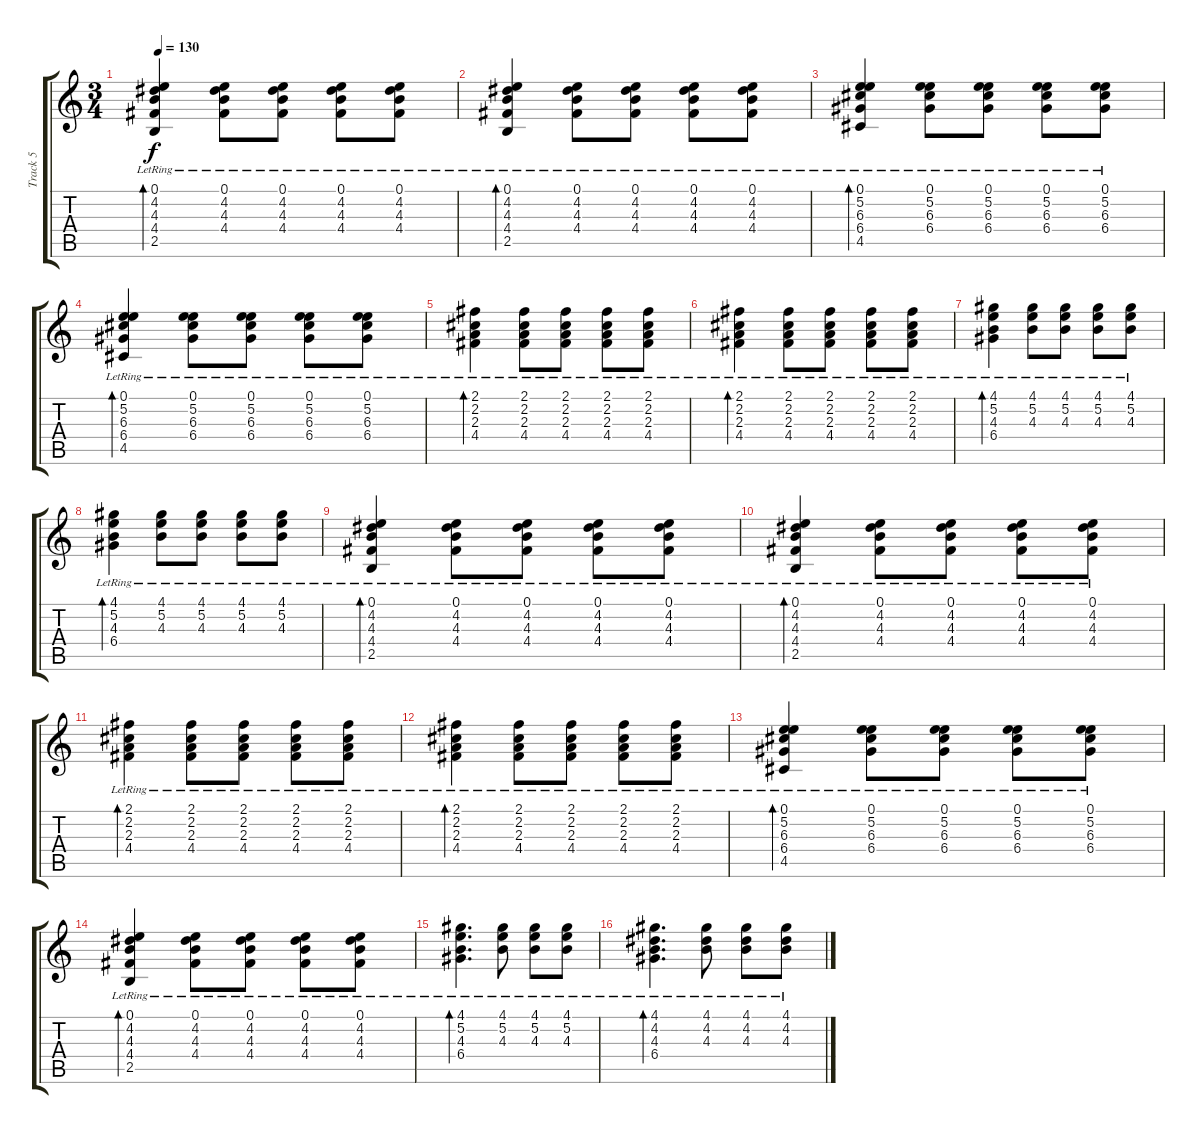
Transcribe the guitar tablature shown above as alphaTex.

\track ("Track 5" "Track 5") {instrument acousticguitarsteel}
\staff {score tabs}
\tuning (E4 B3 G3 D3 A2 E2) {hide}
\ts (3 4)
\tempo 130
\clef g2
\ks c
(0.1{lr} 4.2{lr} 4.3{lr} 4.4{lr} 2.5{lr}).4{bd 120 dy f} (0.1{lr} 4.2{lr} 4.3{lr} 4.4{lr}).8 (0.1{lr} 4.2{lr} 4.3{lr} 4.4{lr}).8 (0.1{lr} 4.2{lr} 4.3{lr} 4.4{lr}).8 (0.1{lr} 4.2{lr} 4.3{lr} 4.4{lr}).8 |
(0.1{lr} 4.2{lr} 4.3{lr} 4.4{lr} 2.5{lr}).4{bd 120} (0.1{lr} 4.2{lr} 4.3{lr} 4.4{lr}).8 (0.1{lr} 4.2{lr} 4.3{lr} 4.4{lr}).8 (0.1{lr} 4.2{lr} 4.3{lr} 4.4{lr}).8 (0.1{lr} 4.2{lr} 4.3{lr} 4.4{lr}).8 |
(0.1{lr} 5.2{lr} 6.3{lr} 6.4{lr} 4.5{lr}).4{bd 120} (0.1{lr} 5.2{lr} 6.3{lr} 6.4{lr}).8 (0.1{lr} 5.2{lr} 6.3{lr} 6.4{lr}).8 (0.1{lr} 5.2{lr} 6.3{lr} 6.4{lr}).8 (0.1{lr} 5.2{lr} 6.3{lr} 6.4{lr}).8 |
(0.1{lr} 5.2{lr} 6.3{lr} 6.4{lr} 4.5{lr}).4{bd 120} (0.1{lr} 5.2{lr} 6.3{lr} 6.4{lr}).8 (0.1{lr} 5.2{lr} 6.3{lr} 6.4{lr}).8 (0.1{lr} 5.2{lr} 6.3{lr} 6.4{lr}).8 (0.1{lr} 5.2{lr} 6.3{lr} 6.4{lr}).8 |
(2.1{lr} 2.2{lr} 2.3{lr} 4.4{lr}).4{bd 120} (2.1{lr} 2.2{lr} 2.3{lr} 4.4{lr}).8 (2.1{lr} 2.2{lr} 2.3{lr} 4.4{lr}).8 (2.1{lr} 2.2{lr} 2.3{lr} 4.4{lr}).8 (2.1{lr} 2.2{lr} 2.3{lr} 4.4{lr}).8 |
(2.1{lr} 2.2{lr} 2.3{lr} 4.4{lr}).4{bd 120} (2.1{lr} 2.2{lr} 2.3{lr} 4.4{lr}).8 (2.1{lr} 2.2{lr} 2.3{lr} 4.4{lr}).8 (2.1{lr} 2.2{lr} 2.3{lr} 4.4{lr}).8 (2.1{lr} 2.2{lr} 2.3{lr} 4.4{lr}).8 |
(4.1{lr} 5.2{lr} 4.3{lr} 6.4{lr}).4{bd 120} (4.1{lr} 5.2{lr} 4.3{lr}).8 (4.1{lr} 5.2{lr} 4.3{lr}).8 (4.1{lr} 5.2{lr} 4.3{lr}).8 (4.1{lr} 5.2{lr} 4.3{lr}).8 |
(4.1{lr} 5.2{lr} 4.3{lr} 6.4{lr}).4{bd 120} (4.1{lr} 5.2{lr} 4.3{lr}).8 (4.1{lr} 5.2{lr} 4.3{lr}).8 (4.1{lr} 5.2{lr} 4.3{lr}).8 (4.1{lr} 5.2{lr} 4.3{lr}).8 |
(0.1{lr} 4.2{lr} 4.3{lr} 4.4{lr} 2.5{lr}).4{bd 120} (0.1{lr} 4.2{lr} 4.3{lr} 4.4{lr}).8 (0.1{lr} 4.2{lr} 4.3{lr} 4.4{lr}).8 (0.1{lr} 4.2{lr} 4.3{lr} 4.4{lr}).8 (0.1{lr} 4.2{lr} 4.3{lr} 4.4{lr}).8 |
(0.1{lr} 4.2{lr} 4.3{lr} 4.4{lr} 2.5{lr}).4{bd 120} (0.1{lr} 4.2{lr} 4.3{lr} 4.4{lr}).8 (0.1{lr} 4.2{lr} 4.3{lr} 4.4{lr}).8 (0.1{lr} 4.2{lr} 4.3{lr} 4.4{lr}).8 (0.1{lr} 4.2{lr} 4.3{lr} 4.4{lr}).8 |
(2.1{lr} 2.2{lr} 2.3{lr} 4.4{lr}).4{bd 120} (2.1{lr} 2.2{lr} 2.3{lr} 4.4{lr}).8 (2.1{lr} 2.2{lr} 2.3{lr} 4.4{lr}).8 (2.1{lr} 2.2{lr} 2.3{lr} 4.4{lr}).8 (2.1{lr} 2.2{lr} 2.3{lr} 4.4{lr}).8 |
(2.1{lr} 2.2{lr} 2.3{lr} 4.4{lr}).4{bd 120} (2.1{lr} 2.2{lr} 2.3{lr} 4.4{lr}).8 (2.1{lr} 2.2{lr} 2.3{lr} 4.4{lr}).8 (2.1{lr} 2.2{lr} 2.3{lr} 4.4{lr}).8 (2.1{lr} 2.2{lr} 2.3{lr} 4.4{lr}).8 |
(0.1{lr} 5.2{lr} 6.3{lr} 6.4{lr} 4.5{lr}).4{bd 120} (0.1{lr} 5.2{lr} 6.3{lr} 6.4{lr}).8 (0.1{lr} 5.2{lr} 6.3{lr} 6.4{lr}).8 (0.1{lr} 5.2{lr} 6.3{lr} 6.4{lr}).8 (0.1{lr} 5.2{lr} 6.3{lr} 6.4{lr}).8 |
(0.1{lr} 4.2{lr} 4.3{lr} 4.4{lr} 2.5{lr}).4{bd 120} (0.1{lr} 4.2{lr} 4.3{lr} 4.4{lr}).8 (0.1{lr} 4.2{lr} 4.3{lr} 4.4{lr}).8 (0.1{lr} 4.2{lr} 4.3{lr} 4.4{lr}).8 (0.1{lr} 4.2{lr} 4.3{lr} 4.4{lr}).8 |
(4.1{lr} 5.2{lr} 4.3{lr} 6.4{lr}).4{d bd 120} (4.1{lr} 5.2{lr} 4.3{lr}).8 (4.1{lr} 5.2{lr} 4.3{lr}).8 (4.1{lr} 5.2{lr} 4.3{lr}).8 |
(4.1{lr} 4.2{lr} 4.3{lr} 6.4{lr}).4{d bd 120} (4.1{lr} 4.2{lr} 4.3{lr}).8 (4.1{lr} 4.2{lr} 4.3{lr}).8 (4.1{lr} 4.2{lr} 4.3{lr}).8
